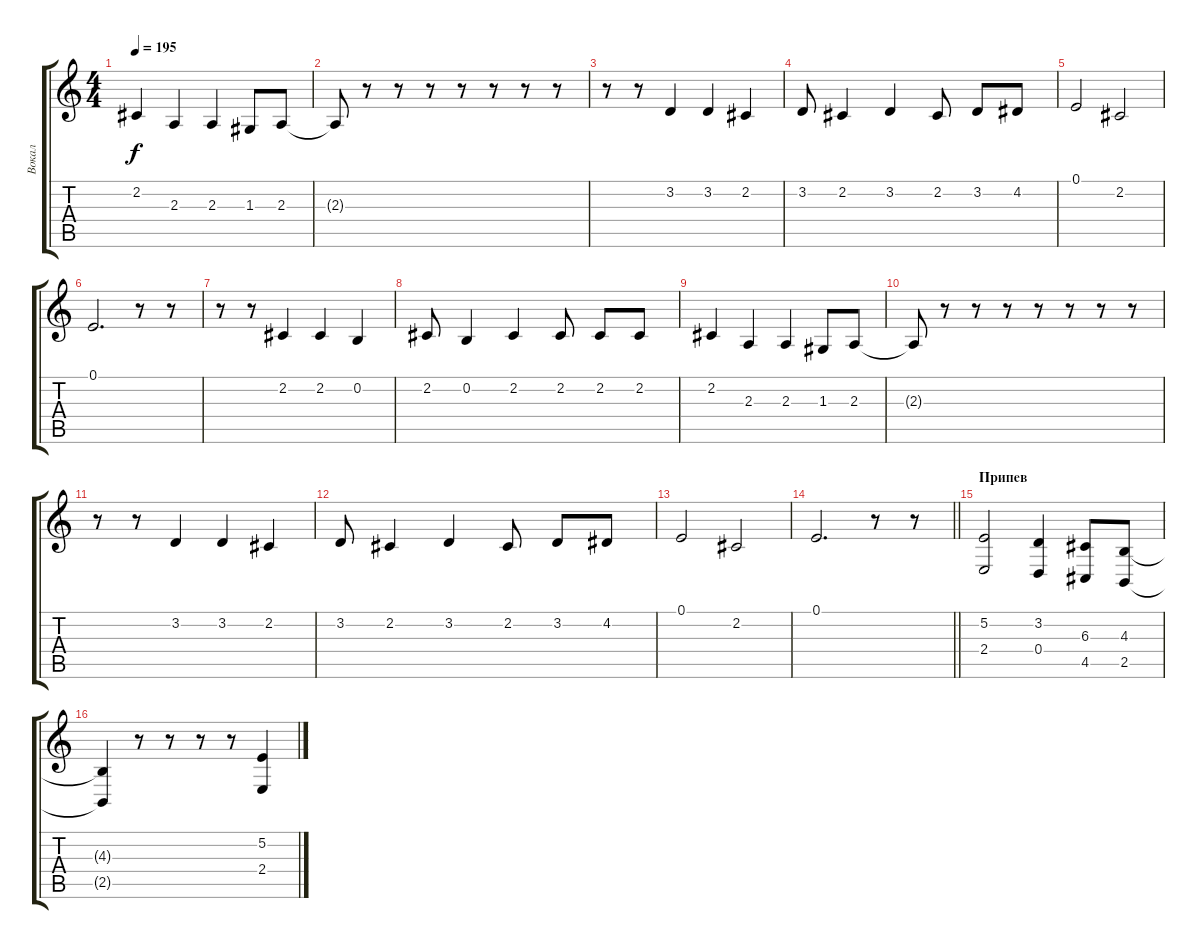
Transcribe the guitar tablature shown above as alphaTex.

\track ("Вокал" "Вокал") {instrument oboe}
\staff {score tabs}
\tuning (E4 B3 G3 D3 A2 E2) {hide}
\ts (4 4)
\tempo 195
\clef g2
\ks c
2.2.4{dy f} 2.3.4 2.3.4 1.3.8 2.3.8 |
2.3{t}.8 r.8 r.8 r.8 r.8 r.8 r.8 r.8 |
r.8 r.8 3.2.4 3.2.4 2.2.4 |
3.2.8 2.2.4 3.2.4 2.2.8 3.2.8 4.2.8 |
0.1.2 2.2.2 |
0.1.2{d} r.8 r.8 |
r.8 r.8 2.2.4 2.2.4 0.2.4 |
2.2.8 0.2.4 2.2.4 2.2.8 2.2.8 2.2.8 |
2.2.4 2.3.4 2.3.4 1.3.8 2.3.8 |
2.3{t}.8 r.8 r.8 r.8 r.8 r.8 r.8 r.8 |
r.8 r.8 3.2.4 3.2.4 2.2.4 |
3.2.8 2.2.4 3.2.4 2.2.8 3.2.8 4.2.8 |
0.1.2 2.2.2 |
\barLineRight lightlight
0.1.2{d} r.8 r.8 |
\section ("" "Припев")
(5.2 2.4).2 (3.2 0.4).4 (6.3 4.5).8 (4.3 2.5).8 |
(4.3{t} 2.5{t}).4 r.8 r.8 r.8 r.8 (5.2 2.4).4
